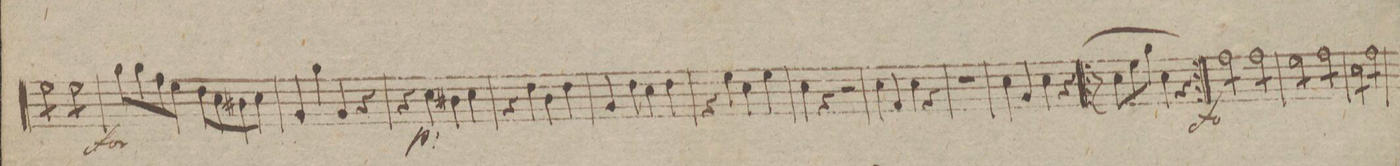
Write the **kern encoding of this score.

**kern	**dynam
*I"Basso	*
*clefF4	*
*k[f#c#g#]	*
*met(c)	*
*M4/4	*
*2\left	*
8G#\L	.
8G#\	.
8G#\	.
8G#\J	.
8G#\L	.
8G#\	.
8G#\	.
8G#\J	.
=97	=97
8B\L	f
8B\	.
8A\	.
8G#\J	.
8F#\L	.
8E\	.
8D#X\	.
8E\J	.
=98	=98
4BB/	.
4B\	.
4BB/	.
4r	.
=99	=99
4r	.
.	p
4E\	.
4D#X\	.
4E\	.
=100	=100
4r	.
4F#\	.
4D\	.
4F#\	.
=101	=101
4BB/	.
4F#\	.
4E\	.
4F#\	.
=102	=102
4r	.
4G#\	.
4E\	.
4G#\	.
=103	=103
4E\	.
4r	.
2r	.
=104	=104
4E\	.
4AA/	.
4E\	.
4r	.
=105	=105
1r	.
=106	=106
4E\	.
4BB/	.
4E\	.
4r	.
=107	=107
8r	.
(8E\L	.
8G#\	.
8B\J	.
4E\)	.
4r	.
=108	=108
8ryy	.
(8E\Lyy	.
8G#\yy	.
8B\Jyy	.
4E\)yy	.
4ryy	.
=109	=109
*2\right	*
8A\L	f
8A\	.
8A\	.
8A\J	.
8A\L	.
8A\	.
8A\	.
8A\J	.
=110	=110
8G#\L	.
8G#\	.
8G#\	.
8G#\J	.
8A\L	.
8A\	.
8A\	.
8A\J	.
=111	=111
8E\L	.
8E\	.
8E\	.
8E\J	.
8A\L	.
8A\	.
8A\	.
8A\J	.
*2\left	*
=112	=112
*-	*-
